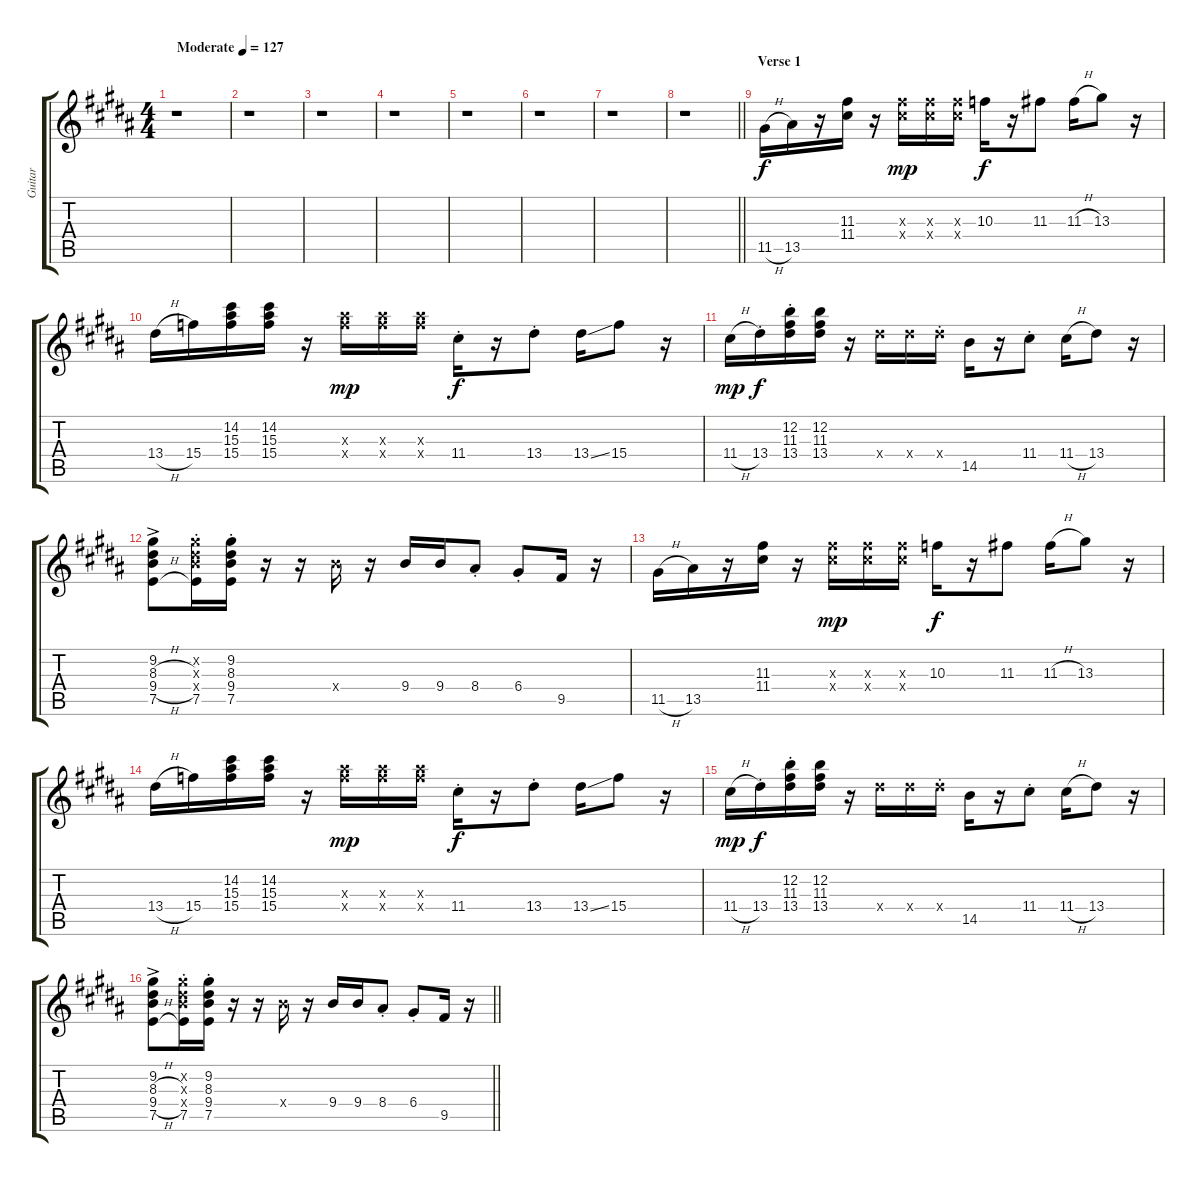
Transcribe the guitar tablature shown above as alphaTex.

\track ("Guitar" "Guitar") {instrument electricguitarjazz}
\staff {score tabs}
\tuning (E4 B3 G3 D3 A2 E2) {hide}
\ts (4 4)
\tempo (127 "Moderate")
\clef g2
\ks g#minor
r.1{dy f instrument electricguitarjazz} |
r.1 |
r.1 |
r.1 |
r.1 |
r.1 |
r.1 |
\barLineRight lightlight
r.1 |
\section ("" "Verse 1")
11.5{h}.16 13.5.16 r.16 (11.3 11.4).16 r.16 (11.3{x} 11.4{x}).16{dy mp} (11.3{x} 11.4{x}).16 (11.3{x} 11.4{x}).16 10.3.16{dy f} r.16 11.3.8 11.3{h}.16 13.3.8 r.16 |
13.4{h}.16 15.4.16 (14.2 15.3 15.4).16 (14.2 15.3 15.4).16 r.16 (15.3{x} 15.4{x}).16{dy mp} (15.3{x} 15.4{x}).16 (15.3{x} 15.4{x}).16 11.4{st}.16{dy f} r.16 13.4{st}.8 13.4{ss}.16 15.4.8 r.16 |
11.4{h}.16{dy mp} 13.4{st}.16{dy f} (12.2 11.3 13.4{st}).16 (12.2 11.3 13.4).16 r.16 13.4{x}.16 13.4{x}.16 13.4{st x}.16 14.5.16 r.16 11.4{st}.8 11.4{h}.16 13.4.8 r.16 |
(9.2 8.3{h} 9.4{h} 7.5{h ac}).8 (9.2{x} 8.3{x} 9.4{x} 7.5{st}).16 (9.2 8.3 9.4 7.5{st}).16 r.16 r.16 9.4{x}.16 r.16 9.4.16 9.4.16 8.4{st}.8 6.4{st}.8 9.5.16 r.16 |
11.5{h}.16 13.5.16 r.16 (11.3 11.4).16 r.16 (11.3{x} 11.4{x}).16{dy mp} (11.3{x} 11.4{x}).16 (11.3{x} 11.4{x}).16 10.3.16{dy f} r.16 11.3.8 11.3{h}.16 13.3.8 r.16 |
13.4{h}.16 15.4.16 (14.2 15.3 15.4).16 (14.2 15.3 15.4).16 r.16 (15.3{x} 15.4{x}).16{dy mp} (15.3{x} 15.4{x}).16 (15.3{x} 15.4{x}).16 11.4{st}.16{dy f} r.16 13.4{st}.8 13.4{ss}.16 15.4.8 r.16 |
11.4{h}.16{dy mp} 13.4{st}.16{dy f} (12.2 11.3 13.4{st}).16 (12.2 11.3 13.4).16 r.16 13.4{x}.16 13.4{x}.16 13.4{st x}.16 14.5.16 r.16 11.4{st}.8 11.4{h}.16 13.4.8 r.16 |
\barLineRight lightlight
(9.2 8.3{h} 9.4{h} 7.5{h ac}).8 (9.2{x} 8.3{x} 9.4{x} 7.5{st}).16 (9.2 8.3 9.4 7.5{st}).16 r.16 r.16 9.4{x}.16 r.16 9.4.16 9.4.16 8.4{st}.8 6.4{st}.8 9.5.16 r.16
